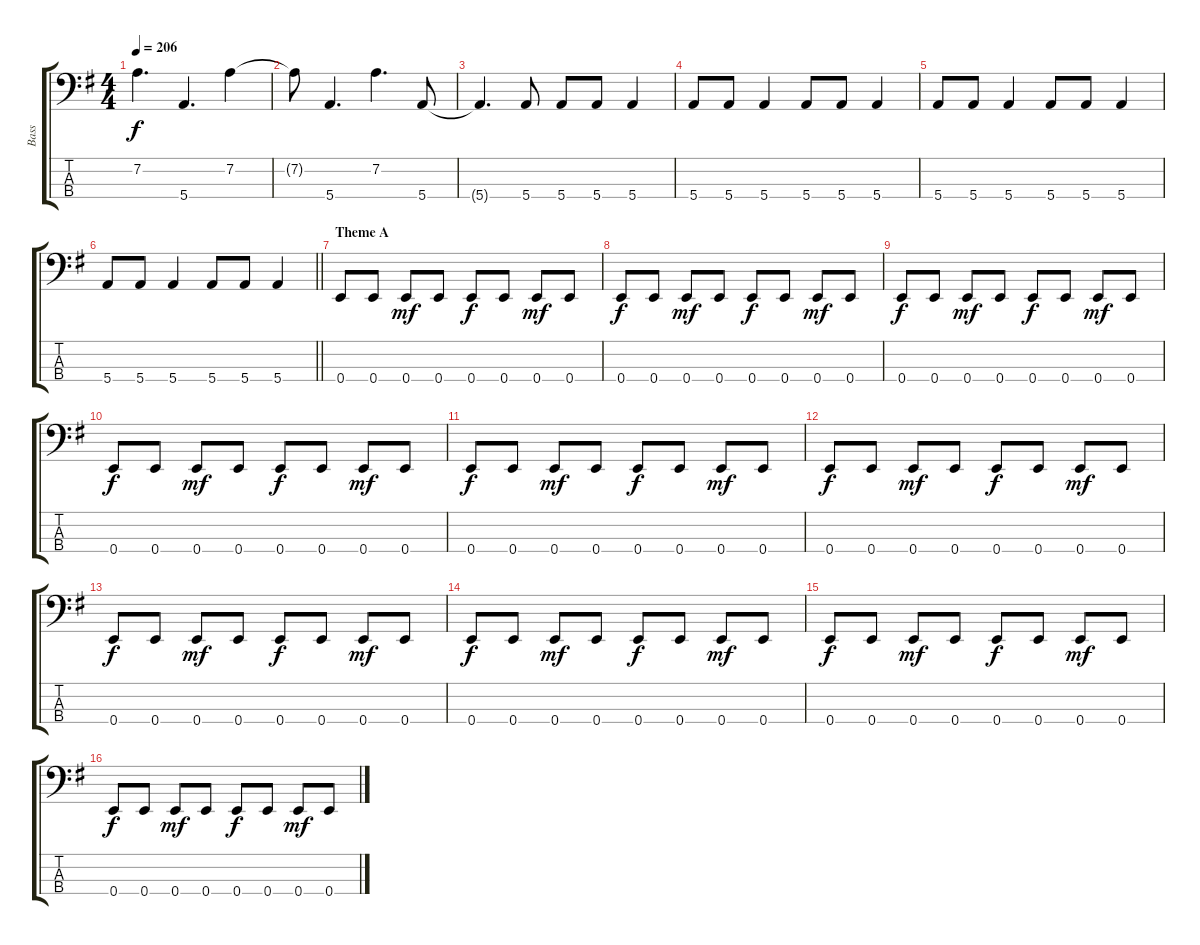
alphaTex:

\track ("Bass" "Bass") {instrument electricbassfinger}
\staff {score tabs}
\tuning (G2 D2 A1 E1) {hide}
\ts (4 4)
\tempo 206
\clef f4
\ks g
7.2.4{d dy f} 5.4.4{d} 7.2.4 |
7.2{t}.8 5.4.4{d} 7.2.4{d} 5.4.8 |
5.4{t}.4{d} 5.4.8 5.4.8 5.4.8 5.4.4 |
5.4.8 5.4.8 5.4.4 5.4.8 5.4.8 5.4.4 |
5.4.8 5.4.8 5.4.4 5.4.8 5.4.8 5.4.4 |
\barLineRight lightlight
5.4.8 5.4.8 5.4.4 5.4.8 5.4.8 5.4.4 |
\section ("" "Theme A")
0.4.8 0.4.8 0.4.8{dy mf} 0.4.8 0.4.8{dy f} 0.4.8 0.4.8{dy mf} 0.4.8 |
0.4.8{dy f} 0.4.8 0.4.8{dy mf} 0.4.8 0.4.8{dy f} 0.4.8 0.4.8{dy mf} 0.4.8 |
0.4.8{dy f} 0.4.8 0.4.8{dy mf} 0.4.8 0.4.8{dy f} 0.4.8 0.4.8{dy mf} 0.4.8 |
0.4.8{dy f} 0.4.8 0.4.8{dy mf} 0.4.8 0.4.8{dy f} 0.4.8 0.4.8{dy mf} 0.4.8 |
0.4.8{dy f} 0.4.8 0.4.8{dy mf} 0.4.8 0.4.8{dy f} 0.4.8 0.4.8{dy mf} 0.4.8 |
0.4.8{dy f} 0.4.8 0.4.8{dy mf} 0.4.8 0.4.8{dy f} 0.4.8 0.4.8{dy mf} 0.4.8 |
0.4.8{dy f} 0.4.8 0.4.8{dy mf} 0.4.8 0.4.8{dy f} 0.4.8 0.4.8{dy mf} 0.4.8 |
0.4.8{dy f} 0.4.8 0.4.8{dy mf} 0.4.8 0.4.8{dy f} 0.4.8 0.4.8{dy mf} 0.4.8 |
0.4.8{dy f} 0.4.8 0.4.8{dy mf} 0.4.8 0.4.8{dy f} 0.4.8 0.4.8{dy mf} 0.4.8 |
0.4.8{dy f} 0.4.8 0.4.8{dy mf} 0.4.8 0.4.8{dy f} 0.4.8 0.4.8{dy mf} 0.4.8
